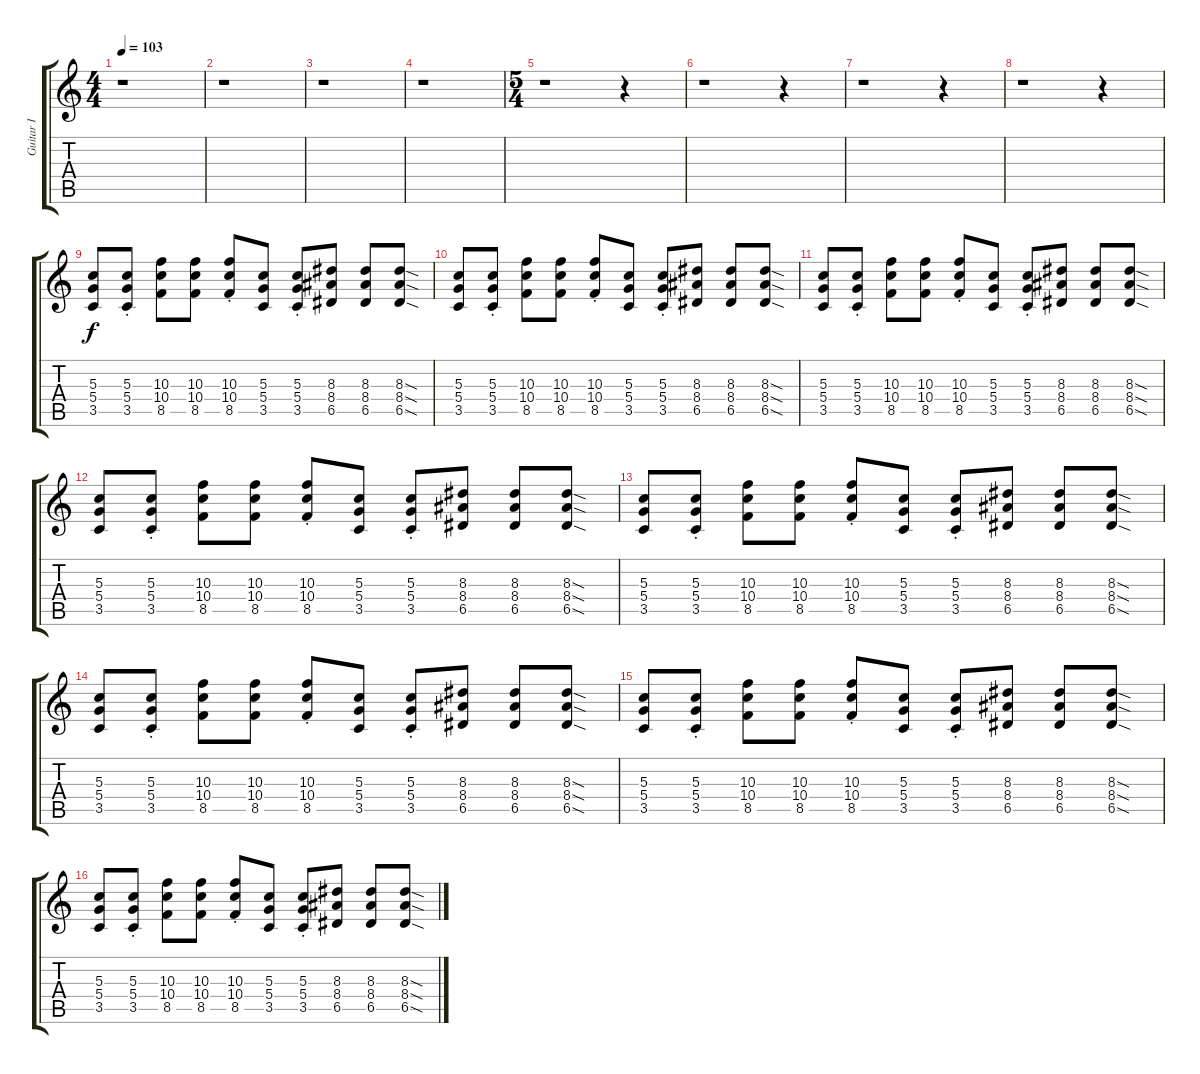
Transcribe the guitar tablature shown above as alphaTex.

\track ("Guitar I" "Guitar I") {instrument acousticguitarsteel}
\staff {score tabs}
\tuning (E4 B3 G3 D3 A2 E2) {hide}
\ts (4 4)
\tempo 103
\clef g2
\ks c
r.1{dy f} |
r.1 |
r.1 |
r.1 |
\ts (5 4)
r.1 r.4 |
r.1 r.4 |
r.1 r.4 |
r.1 r.4 |
(5.3 5.4 3.5).8 (5.3{st} 5.4{st} 3.5{st}).8 (10.3 10.4 8.5).8 (10.3 10.4 8.5).8 (10.3{st} 10.4{st} 8.5{st}).8 (5.3 5.4 3.5).8 (5.3{st} 5.4{st} 3.5{st}).8 (8.3 8.4 6.5).8 (8.3 8.4 6.5).8 (8.3{sod} 8.4{sod} 6.5{sod}).8 |
(5.3 5.4 3.5).8 (5.3{st} 5.4{st} 3.5{st}).8 (10.3 10.4 8.5).8 (10.3 10.4 8.5).8 (10.3{st} 10.4{st} 8.5{st}).8 (5.3 5.4 3.5).8 (5.3{st} 5.4{st} 3.5{st}).8 (8.3 8.4 6.5).8 (8.3 8.4 6.5).8 (8.3{sod} 8.4{sod} 6.5{sod}).8 |
(5.3 5.4 3.5).8 (5.3{st} 5.4{st} 3.5{st}).8 (10.3 10.4 8.5).8 (10.3 10.4 8.5).8 (10.3{st} 10.4{st} 8.5{st}).8 (5.3 5.4 3.5).8 (5.3{st} 5.4{st} 3.5{st}).8 (8.3 8.4 6.5).8 (8.3 8.4 6.5).8 (8.3{sod} 8.4{sod} 6.5{sod}).8 |
(5.3 5.4 3.5).8 (5.3{st} 5.4{st} 3.5{st}).8 (10.3 10.4 8.5).8 (10.3 10.4 8.5).8 (10.3{st} 10.4{st} 8.5{st}).8 (5.3 5.4 3.5).8 (5.3{st} 5.4{st} 3.5{st}).8 (8.3 8.4 6.5).8 (8.3 8.4 6.5).8 (8.3{sod} 8.4{sod} 6.5{sod}).8 |
(5.3 5.4 3.5).8 (5.3{st} 5.4{st} 3.5{st}).8 (10.3 10.4 8.5).8 (10.3 10.4 8.5).8 (10.3{st} 10.4{st} 8.5{st}).8 (5.3 5.4 3.5).8 (5.3{st} 5.4{st} 3.5{st}).8 (8.3 8.4 6.5).8 (8.3 8.4 6.5).8 (8.3{sod} 8.4{sod} 6.5{sod}).8 |
(5.3 5.4 3.5).8 (5.3{st} 5.4{st} 3.5{st}).8 (10.3 10.4 8.5).8 (10.3 10.4 8.5).8 (10.3{st} 10.4{st} 8.5{st}).8 (5.3 5.4 3.5).8 (5.3{st} 5.4{st} 3.5{st}).8 (8.3 8.4 6.5).8 (8.3 8.4 6.5).8 (8.3{sod} 8.4{sod} 6.5{sod}).8 |
(5.3 5.4 3.5).8 (5.3{st} 5.4{st} 3.5{st}).8 (10.3 10.4 8.5).8 (10.3 10.4 8.5).8 (10.3{st} 10.4{st} 8.5{st}).8 (5.3 5.4 3.5).8 (5.3{st} 5.4{st} 3.5{st}).8 (8.3 8.4 6.5).8 (8.3 8.4 6.5).8 (8.3{sod} 8.4{sod} 6.5{sod}).8 |
(5.3 5.4 3.5).8 (5.3{st} 5.4{st} 3.5{st}).8 (10.3 10.4 8.5).8 (10.3 10.4 8.5).8 (10.3{st} 10.4{st} 8.5{st}).8 (5.3 5.4 3.5).8 (5.3{st} 5.4{st} 3.5{st}).8 (8.3 8.4 6.5).8 (8.3 8.4 6.5).8 (8.3{sod} 8.4{sod} 6.5{sod}).8
